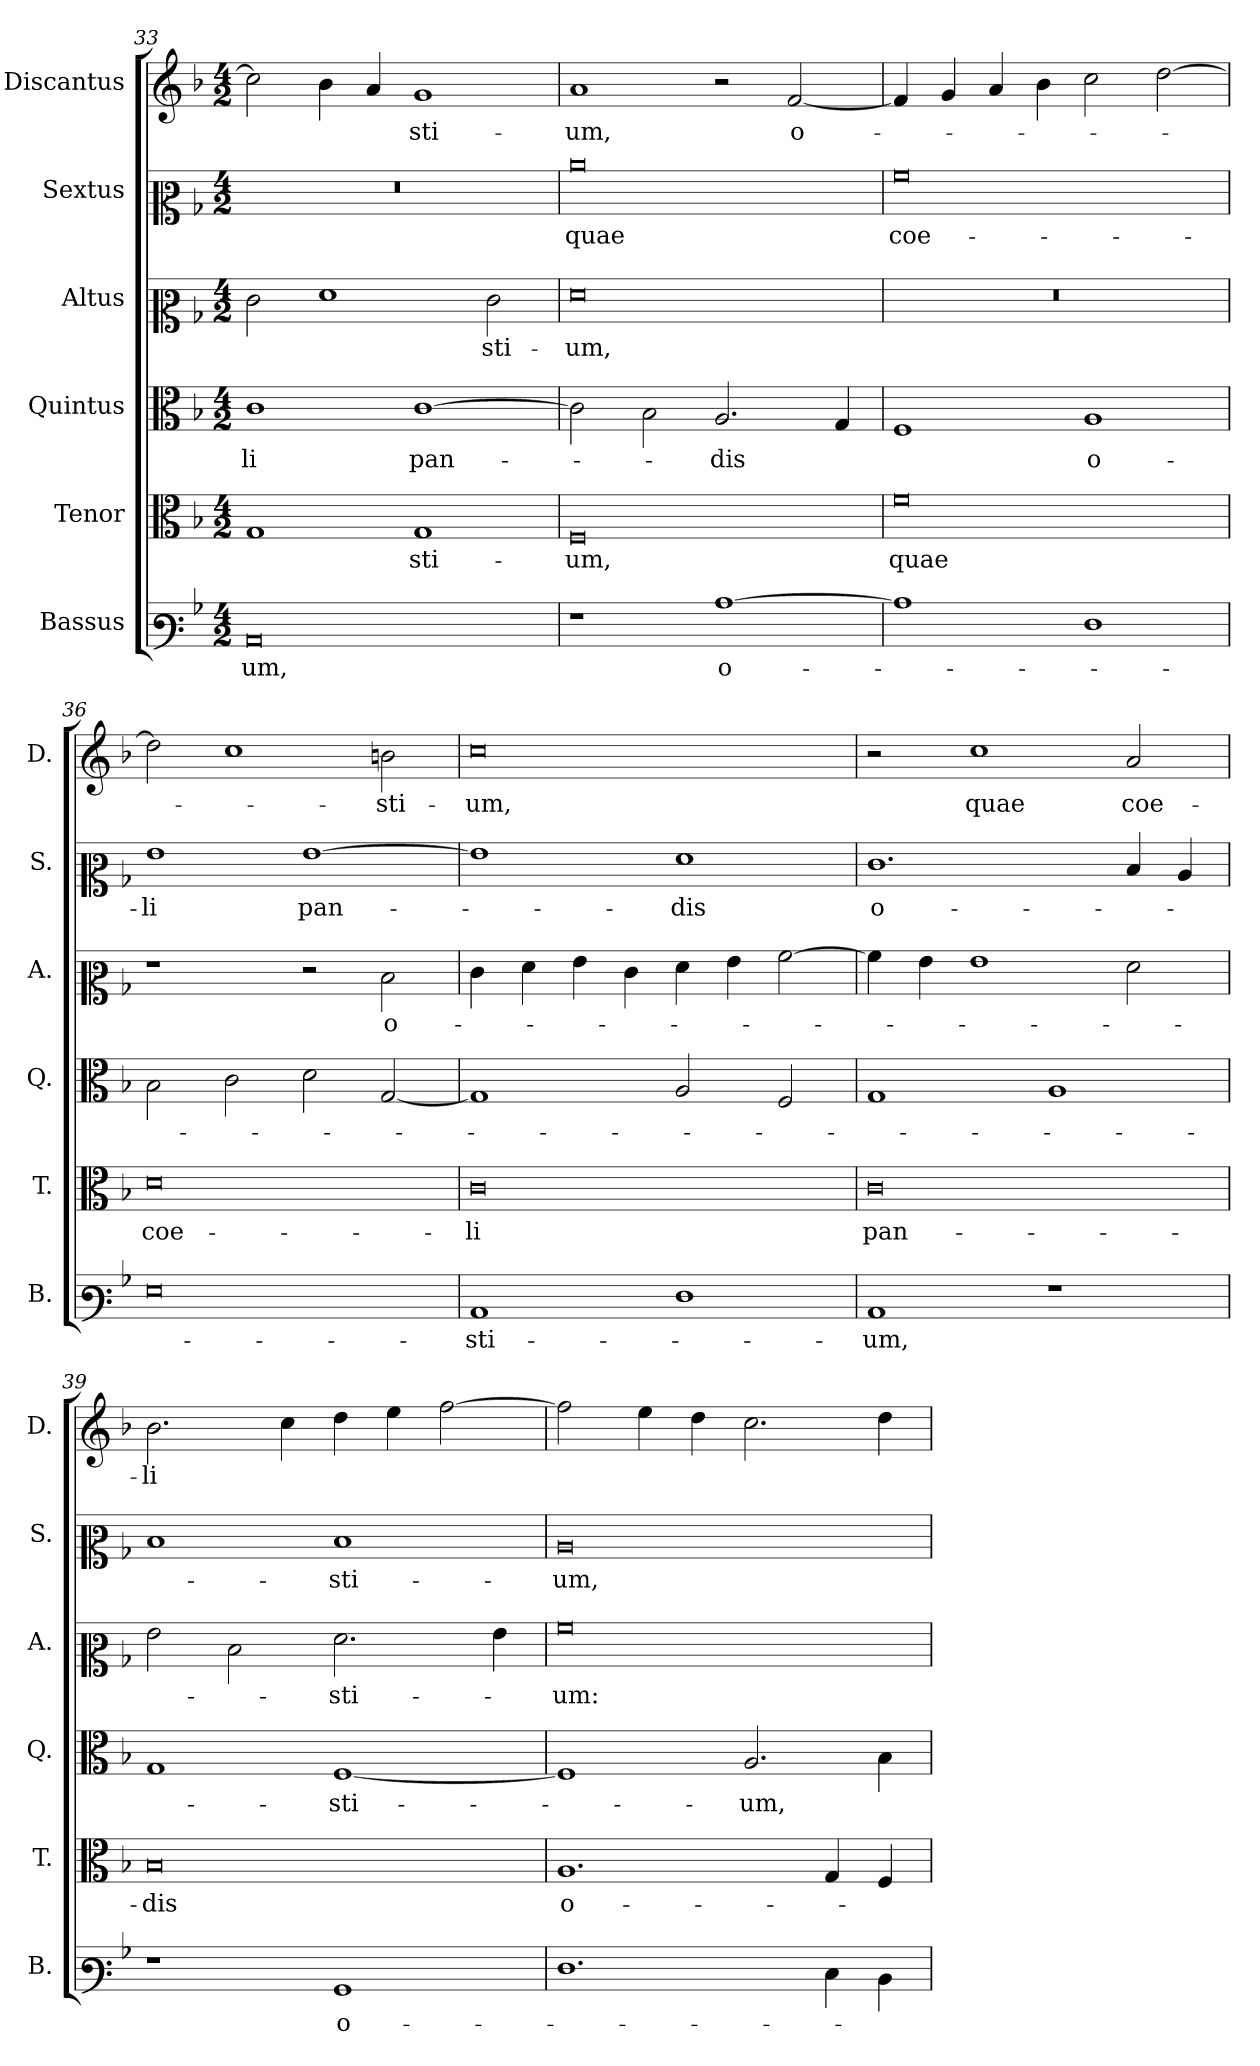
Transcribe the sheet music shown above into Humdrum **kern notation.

**kern	**text	**kern	**text	**kern	**text	**kern	**text	**kern	**text	**kern	**text
*part6	*part6	*part5	*part5	*part4	*part4	*part3	*part3	*part2	*part2	*part1	*part1
*staff6	*staff6	*staff5	*staff5	*staff4	*staff4	*staff3	*staff3	*staff2	*staff2	*staff1	*staff1
*I"Bassus	*	*I"Tenor	*	*I"Quintus	*	*I"Altus	*	*I"Sextus	*	*I"Discantus	*
*I'B.	*	*I'T.	*	*I'Q.	*	*I'A.	*	*I'S.	*	*I'D.	*
*clefF3	*	*clefC3	*	*clefC3	*	*clefC2	*	*clefC2	*	*clefG2	*
*k[b-]	*	*k[b-]	*	*k[b-]	*	*k[b-]	*	*k[b-]	*	*k[b-]	*
*M4/2	*	*M4/2	*	*M4/2	*	*M4/2	*	*M4/2	*	*M4/2	*
=33	=33	=33	=33	=33	=33	=33	=33	=33	=33	=33	=33
!	!LO:LY:b	!	!	!	!LO:LY:b	!	!	!	!	!	!
0C	-um,	1G	.	1c	-li	2e\	.	0r	.	2cc\]	.
.	.	.	.	.	.	1f	.	.	.	4b-\	.
.	.	.	.	.	.	.	.	.	.	4a/	.
!	!	!	!LO:LY:b	!	!LO:LY:b	!	!	!	!	!	!LO:LY:b
.	.	1G	-sti-	[1c	pan-	.	.	.	.	1g	-sti-
!	!	!	!	!	!	!	!LO:LY:b	!	!	!	!
.	.	.	.	.	.	2e\	-sti-	.	.	.	.
!!LO:LB:g=z
=34	=34	=34	=34	=34	=34	=34	=34	=34	=34	=34	=34
!	!	!	!LO:LY:b	!	!	!	!LO:LY:b	!	!LO:LY:b	!	!LO:LY:b
1r	.	0F	-um,	2c\]	.	0f	-um,	0cc	quae	1a	-um,
.	.	.	.	2B-\	.	.	.	.	.	.	.
!	!LO:LY:b	!	!	!	!LO:LY:b	!	!	!	!	!	!
[1c	o-	.	.	2.A/	-dis	.	.	.	.	2r	.
!	!	!	!	!	!	!	!	!	!	!	!LO:LY:b
.	.	.	.	.	.	.	.	.	.	[2f/	o-
.	.	.	.	4G/	.	.	.	.	.	.	.
=35	=35	=35	=35	=35	=35	=35	=35	=35	=35	=35	=35
!	!	!	!LO:LY:b	!	!	!	!	!	!LO:LY:b	!	!
1c]	.	0f	quae	1F	.	0r	.	0a	coe-	4f/]	.
.	.	.	.	.	.	.	.	.	.	4g/	.
.	.	.	.	.	.	.	.	.	.	4a/	.
.	.	.	.	.	.	.	.	.	.	4b-\	.
!	!	!	!	!	!LO:LY:b	!	!	!	!	!	!
1F	.	.	.	1A	o-	.	.	.	.	2cc\	.
.	.	.	.	.	.	.	.	.	.	[2dd\	.
=36	=36	=36	=36	=36	=36	=36	=36	=36	=36	=36	=36
!	!	!	!LO:LY:b	!	!	!	!	!	!LO:LY:b	!	!
0G	.	0d	coe-	2B-\	.	1r	.	1g	-li	2dd\]	.
.	.	.	.	2c\	.	.	.	.	.	1cc	.
!	!	!	!	!	!	!	!	!	!LO:LY:b	!	!
.	.	.	.	2d\	.	2r	.	[1g	pan-	.	.
!	!	!	!	!	!	!	!LO:LY:b	!	!	!	!LO:LY:b
.	.	.	.	[2G/	.	2d\	o-	.	.	2bn\	-sti-
=37	=37	=37	=37	=37	=37	=37	=37	=37	=37	=37	=37
!	!LO:LY:b	!	!LO:LY:b	!	!	!	!	!	!	!	!LO:LY:b
1C	-sti-	0c	-li	1G]	.	4e\	.	1g]	.	0cc	-um,
.	.	.	.	.	.	4f\	.	.	.	.	.
.	.	.	.	.	.	4g\	.	.	.	.	.
.	.	.	.	.	.	4e\	.	.	.	.	.
!	!	!	!	!	!	!	!	!	!LO:LY:b	!	!
1F	.	.	.	2A/	.	4f\	.	1f	-dis	.	.
.	.	.	.	.	.	4g\	.	.	.	.	.
.	.	.	.	2F/	.	[2a\	.	.	.	.	.
=38	=38	=38	=38	=38	=38	=38	=38	=38	=38	=38	=38
!	!LO:LY:b	!	!LO:LY:b	!	!	!	!	!	!LO:LY:b	!	!
1C	-um,	0c	pan-	1G	.	4a\]	.	1.e	o-	2r	.
.	.	.	.	.	.	4g\	.	.	.	.	.
!	!	!	!	!	!	!	!	!	!	!	!LO:LY:b
.	.	.	.	.	.	1g	.	.	.	1cc	quae
1r	.	.	.	1A	.	.	.	.	.	.	.
!	!	!	!	!	!	!	!	!	!	!	!LO:LY:b
.	.	.	.	.	.	2f\	.	4d/	.	2a/	coe-
.	.	.	.	.	.	.	.	4c/	.	.	.
=39	=39	=39	=39	=39	=39	=39	=39	=39	=39	=39	=39
!	!	!	!LO:LY:b	!	!	!	!	!	!	!	!LO:LY:b
1r	.	0B-	-dis	1G	.	2g\	.	1d	.	2.b-\	-li
.	.	.	.	.	.	2d\	.	.	.	.	.
.	.	.	.	.	.	.	.	.	.	4cc\	.
!	!LO:LY:b	!	!	!	!LO:LY:b	!	!LO:LY:b	!	!LO:LY:b	!	!
1BB-	o-	.	.	[1F	-sti-	2.f\	-sti-	1d	-sti-	4dd\	.
.	.	.	.	.	.	.	.	.	.	4ee\	.
.	.	.	.	.	.	.	.	.	.	[2ff\	.
.	.	.	.	.	.	4g\	.	.	.	.	.
=40	=40	=40	=40	=40	=40	=40	=40	=40	=40	=40	=40
!	!	!	!LO:LY:b	!	!	!	!LO:LY:b	!	!LO:LY:b	!	!
1.F	.	1.A	o-	1F]	.	0a	-um:	0c	-um,	2ff\]	.
.	.	.	.	.	.	.	.	.	.	4ee\	.
.	.	.	.	.	.	.	.	.	.	4dd\	.
!	!	!	!	!	!LO:LY:b	!	!	!	!	!	!
.	.	.	.	2.A/	-um,	.	.	.	.	2.cc\	.
4E\	.	4G/	.	.	.	.	.	.	.	.	.
4D\	.	4F/	.	4B-\	.	.	.	.	.	4dd\	.
=	=	=	=	=	=	=	=	=	=	=	=
*-	*-	*-	*-	*-	*-	*-	*-	*-	*-	*-	*-
